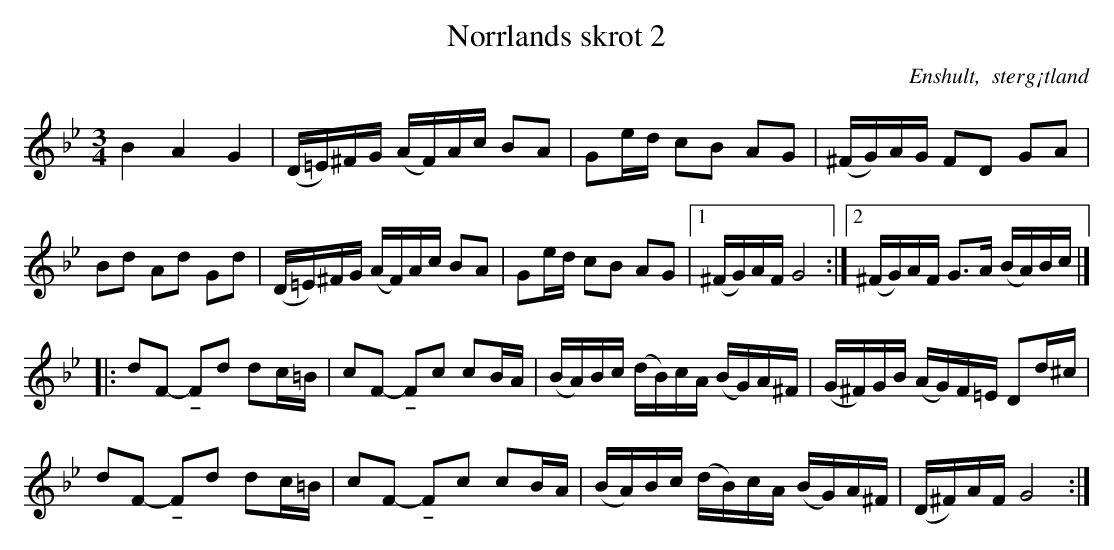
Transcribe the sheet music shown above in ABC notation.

X:1
T: Norrlands skrot 2
O: Enshult,  sterg¡tland
M: 3/4
L: 1/16
K: Gm
B4 A4 G4       | (D=E)^FG (AF)Ac B2A2 | G2ed c2B2 A2G2 | (^FG)AG F2D2 G2A2 |
B2d2 A2d2 G2d2 | (D=E)^FG (AF)Ac B2A2 | G2ed c2B2 A2G2 |1 (^FG)AF G8 :|2 (^FG)AF G2>A2 (BA)Bc |]
|: d2F2 -!tenuto!F2d2 d2c=B | c2F2 -!tenuto!F2c2 c2BA | (BA)Bc (dB)cA (BG)A^F | (G^F)GB (AG)F=E D2d^c |
   d2F2 -!tenuto!F2d2 d2c=B | c2F2 -!tenuto!F2c2 c2BA | (BA)Bc (dB)cA (BG)A^F | (D^F)AF G8 :|
